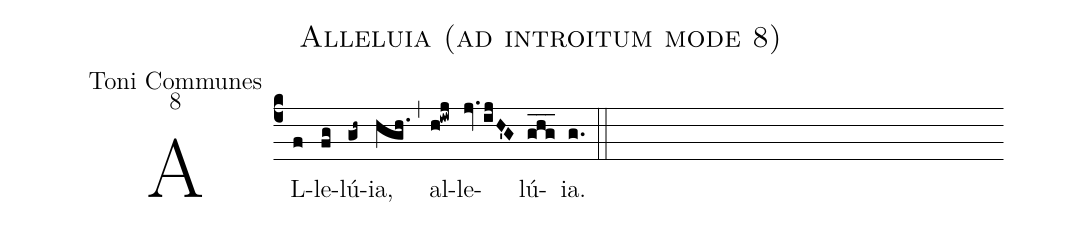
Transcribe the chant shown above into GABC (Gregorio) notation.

name:Alleluia (ad introitum mode 8);
office-part:Toni Communes;
mode:8;
%%
(c4) AL(f)le(fg)lú(gh~)ia,(hgh.) (,) al(h!iwj)le(jv.!/ijH'G)lú(ghg___)ia.(g.) (::)
